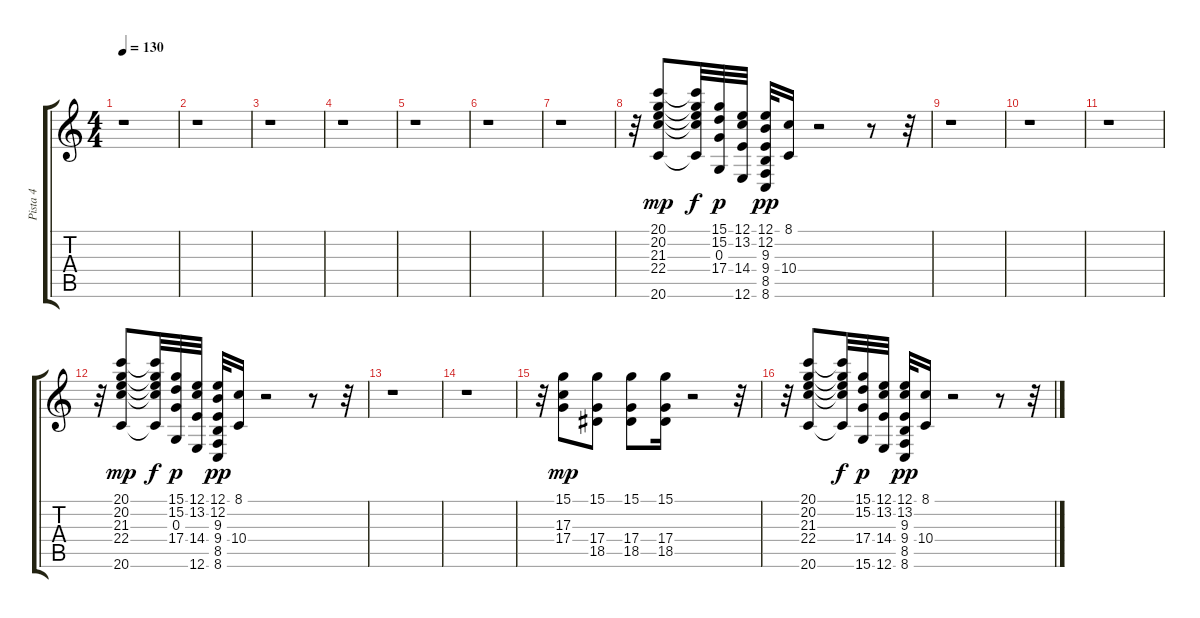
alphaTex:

\track ("Pista 4" "Pista 4") {instrument brasssection}
\staff {score tabs}
\tuning (E4 B3 G3 D3 A2 E2) {hide}
\ts (4 4)
\tempo 130
\clef g2
\ks c
r.1{dy pp} |
r.1 |
r.1 |
r.1 |
r.1 |
r.1 |
r.1 |
r.32 (20.1 20.2 21.3 22.4 20.6).8{dy mp} (20.1{t} 20.2{t} 21.3{t} 22.4{t} 20.6{t}).32{dy f} (15.1 15.2 0.3 17.4).32{dy p} (12.1 13.2 14.4 12.6).32 (12.1 12.2 9.3 9.4 8.5 8.6).32{dy pp} (8.1 10.4).16 r.2 r.8 r.32 |
r.1 |
r.1 |
r.1 |
r.32 (20.1 20.2 21.3 22.4 20.6).8{dy mp} (20.1{t} 20.2{t} 21.3{t} 22.4{t} 20.6{t}).32{dy f} (15.1 15.2 0.3 17.4).32{dy p} (12.1 13.2 14.4 12.6).32 (12.1 12.2 9.3 9.4 8.5 8.6).32{dy pp} (8.1 10.4).16 r.2 r.8 r.32 |
r.1 |
r.1 |
r.32 (15.1 17.3 17.4).8{dy mp} (15.1 17.4 18.5).8 (15.1 17.4 18.5).8 (15.1 17.4 18.5).16 r.2 r.32 |
r.32 (20.1 20.2 21.3 22.4 20.6).8 (20.1{t} 20.2{t} 21.3{t} 22.4{t} 20.6{t}).32{dy f} (15.1 15.2 17.4 15.6).32{dy p} (12.1 13.2 14.4 12.6).32 (12.1 13.2 9.3 9.4 8.5 8.6).32{dy pp} (8.1 10.4).16 r.2 r.8 r.32
